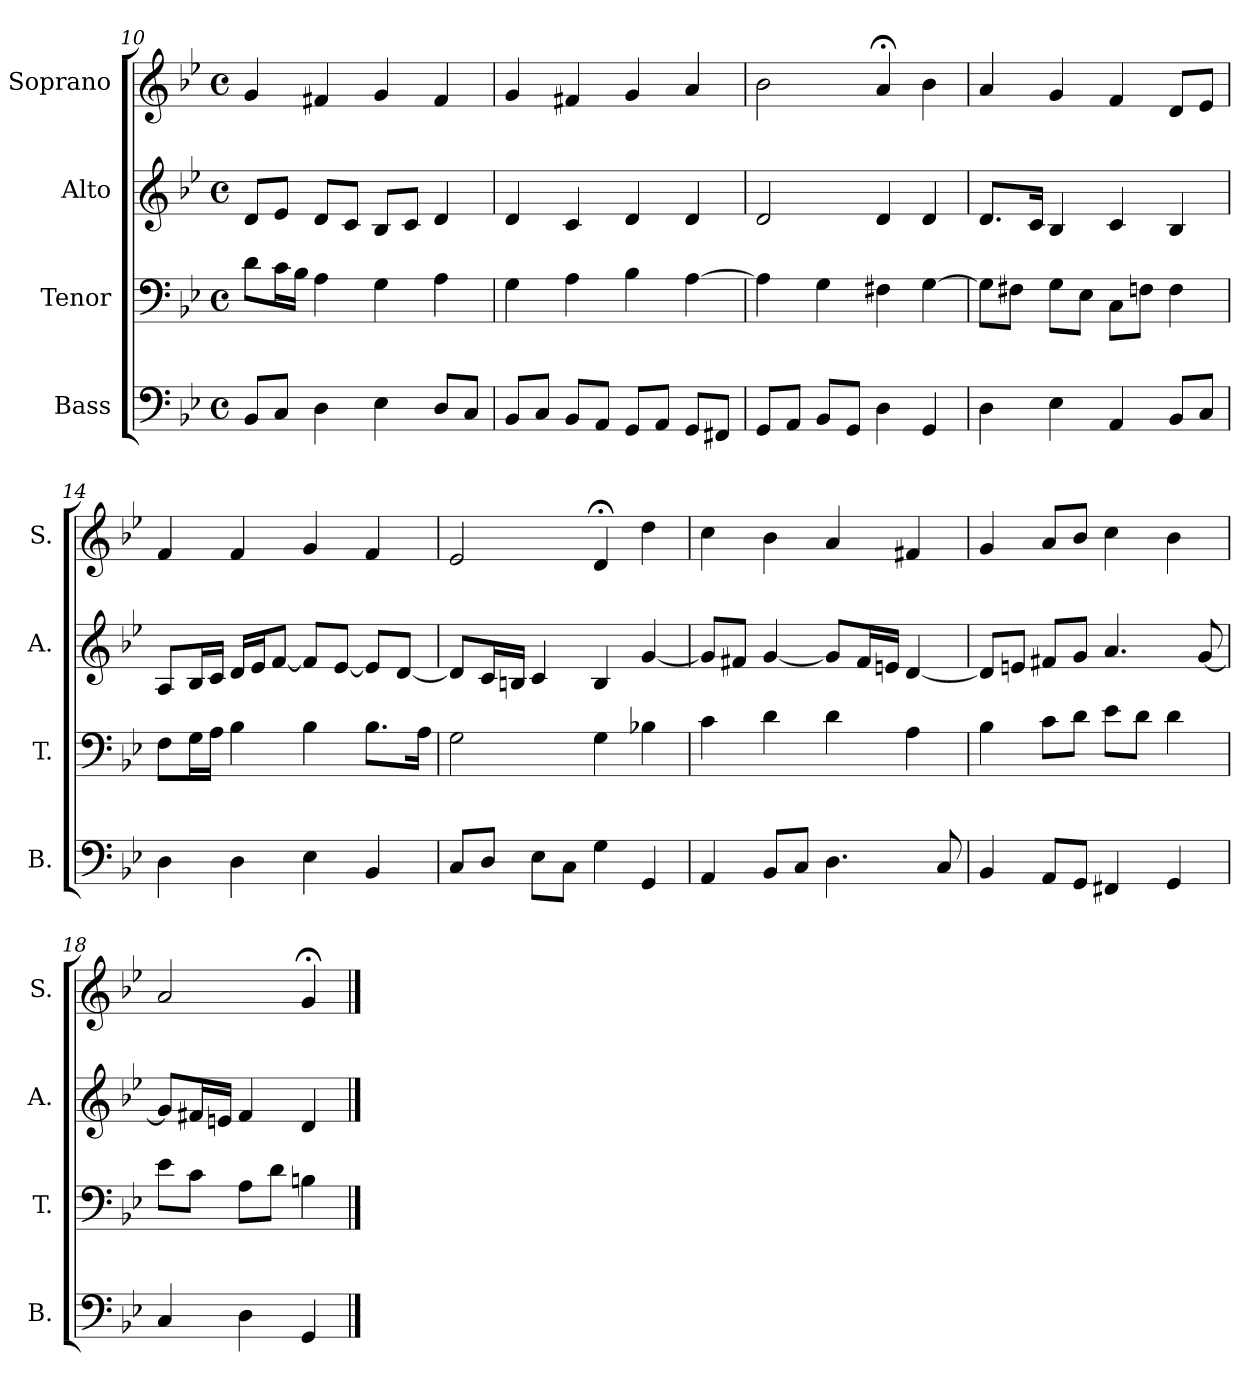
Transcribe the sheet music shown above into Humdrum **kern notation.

**kern	**kern	**kern	**kern
*part4	*part3	*part2	*part1
*staff4	*staff3	*staff2	*staff1
*I"Bass	*I"Tenor	*I"Alto	*I"Soprano
*I'B.	*I'T.	*I'A.	*I'S.
*clefF4	*clefF4	*clefG2	*clefG2
*k[b-e-]	*k[b-e-]	*k[b-e-]	*k[b-e-]
*g:	*g:	*g:	*g:
*M4/4	*M4/4	*M4/4	*M4/4
*met(c)	*met(c)	*met(c)	*met(c)
=10	=10	=10	=10
8BB-/L	8d\L	8d/L	4g/
8C/J	16c\L	8e-/J	.
.	16B-\JJ	.	.
4D\	4A\	8d/L	4f#X/
.	.	8c/J	.
4E-\	4G\	8B-/L	4g/
.	.	8c/J	.
8D/L	4A\	4d/	4f#/
8C/J	.	.	.
=11	=11	=11	=11
8BB-/L	4G\	4d/	4g/
8C/J	.	.	.
8BB-/L	4A\	4c/	4f#X/
8AA/J	.	.	.
8GG/L	4B-\	4d/	4g/
8AA/J	.	.	.
8GG/L	[4A\	4d/	4a/
8FF#X/J	.	.	.
!!LO:PB:g=z
=12	=12	=12	=12
8GG/L	4A\]	2d/	2b-\
8AA/J	.	.	.
8BB-/L	4G\	.	.
8GG/J	.	.	.
4D\	4F#X\	4d/	4a;</
4GG/	[4G\	4d/	4b-\
=13	=13	=13	=13
4D\	8G\L]	8.d/L	4a/
.	8F#X\J	.	.
.	.	16c/Jk	.
4E-\	8G\L	4B-/	4g/
.	8E-\J	.	.
4AA/	8C\L	4c/	4f/
.	8Fn\J	.	.
8BB-/L	4F\	4B-/	8d/L
8C/J	.	.	8e-/J
=14	=14	=14	=14
4D\	8F\L	8A/L	4f/
.	16G\L	16B-/L	.
.	16A\JJ	16c/JJ	.
4D\	4B-\	16d/LL	4f/
.	.	16e-/J	.
.	.	[8f/J	.
4E-\	4B-\	8f/L]	4g/
.	.	[8e-/J	.
4BB-/	8.B-\L	8e-/L]	4f/
.	.	[8d/J	.
.	16A\Jk	.	.
=15	=15	=15	=15
8C/L	2G\	8d/L]	2e-/
8D/J	.	16c/L	.
.	.	16Bn/JJ	.
8E-\L	.	4c/	.
8C\J	.	.	.
4G\	4G\	4B/	4d;</
4GG/	4B-X\	[4g/	4dd\
!!LO:LB:g=z
=16	=16	=16	=16
4AA/	4c\	8g/L]	4cc\
.	.	8f#X/J	.
8BB-/L	4d\	[4g/	4b-\
8C/J	.	.	.
4.D\	4d\	8g/L]	4a/
.	.	16f#/L	.
.	.	16en/JJ	.
.	4A\	[4d/	4f#X/
8C/	.	.	.
=17	=17	=17	=17
4BB-/	4B-\	8d/L]	4g/
.	.	8en/J	.
8AA/L	8c\L	8f#X/L	8a/L
8GG/J	8d\J	8g/J	8b-/J
4FF#X/	8e-\L	4.a/	4cc\
.	8d\J	.	.
4GG/	4d\	.	4b-\
.	.	[8g/	.
=18	=18	=18	=18
4C/	8e-\L	8g/L]	2a/
.	8c\J	16f#X/L	.
.	.	16en/JJ	.
4D\	8A\L	4f#/	.
.	8d\J	.	.
4GG/	4Bn\	4d/	4g;</
==	==	==	==
*-	*-	*-	*-
